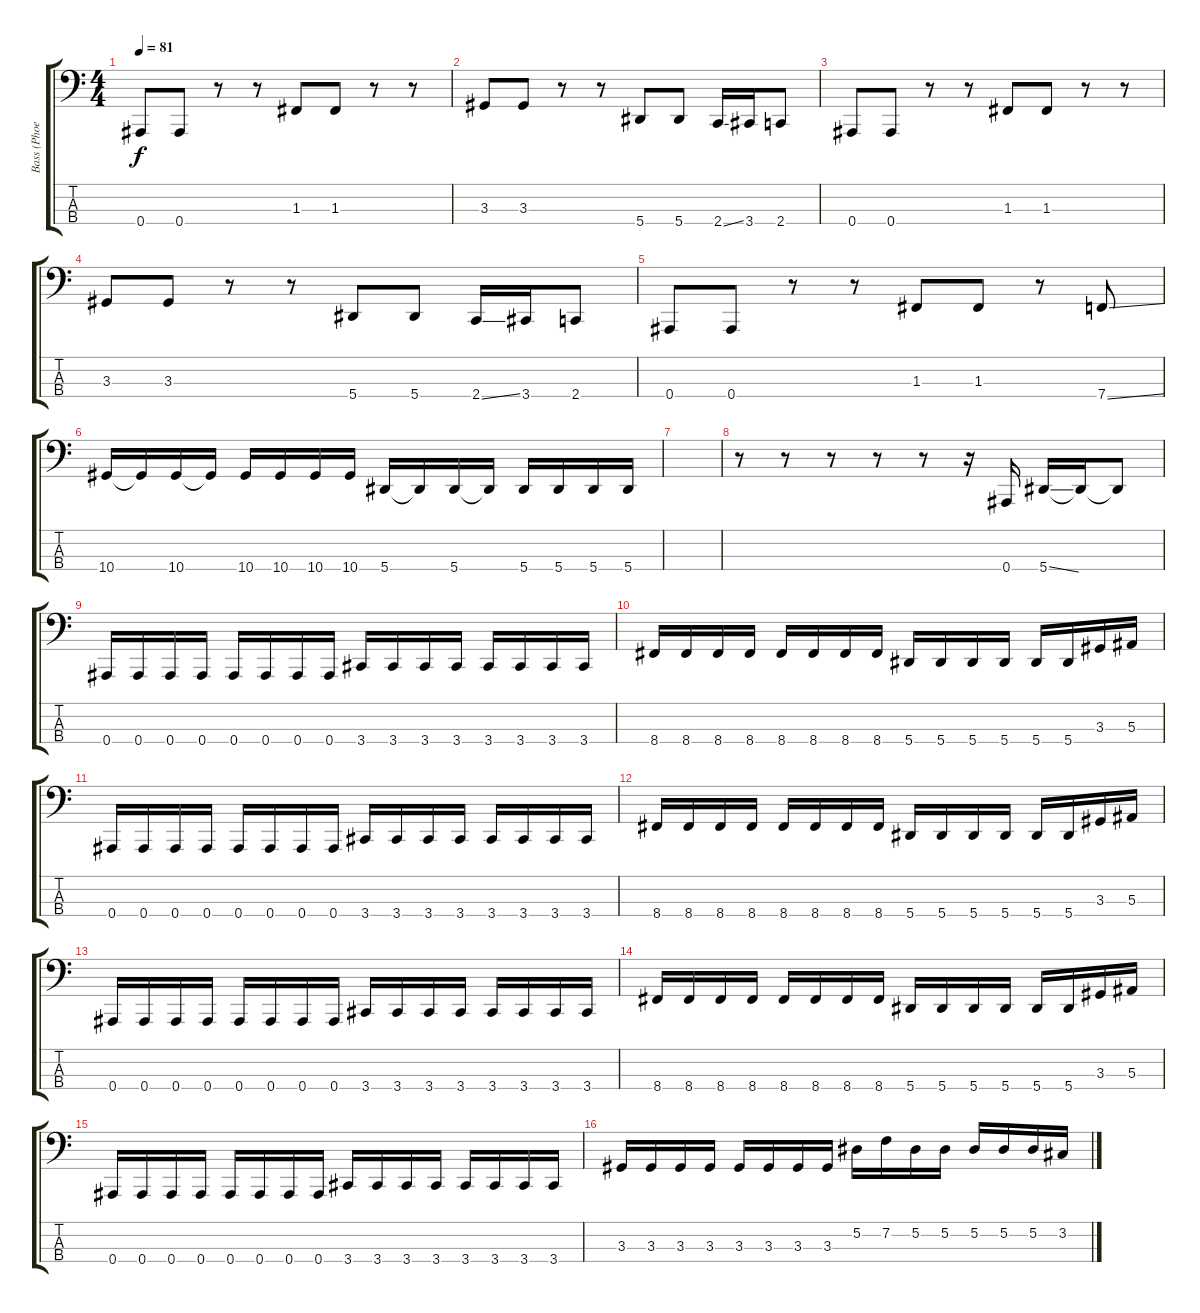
\track ("Bass (Phoenix)" "Bass (Phoe") {instrument electricbassfinger}
\staff {score tabs}
\tuning (Eb2 Bb1 F1 Bb0) {hide}
\ts (4 4)
\tempo 81
\clef f4
\ks c
0.4.8{dy f} 0.4.8 r.8 r.8 1.3.8 1.3.8 r.8 r.8 |
3.3.8 3.3.8 r.8 r.8 5.4.8 5.4.8 2.4{ss}.16 3.4.16 2.4.8 |
0.4.8 0.4.8 r.8 r.8 1.3.8 1.3.8 r.8 r.8 |
3.3.8 3.3.8 r.8 r.8 5.4.8 5.4.8 2.4{ss}.16 3.4.16 2.4.8 |
0.4.8 0.4.8 r.8 r.8 1.3.8 1.3.8 r.8 7.4{ss}.8 |
10.4.16 10.4{t}.16 10.4.16 10.4{t}.16 10.4.16 10.4.16 10.4.16 10.4.16 5.4.16 5.4{t}.16 5.4.16 5.4{t}.16 5.4.16 5.4.16 5.4.16 5.4.16 |
|
r.8 r.8 r.8 r.8 r.8 r.16 0.4.16 5.4{ss}.16 5.4{t}.16 5.4{t}.8 |
0.4.16 0.4.16 0.4.16 0.4.16 0.4.16 0.4.16 0.4.16 0.4.16 3.4.16 3.4.16 3.4.16 3.4.16 3.4.16 3.4.16 3.4.16 3.4.16 |
8.4.16 8.4.16 8.4.16 8.4.16 8.4.16 8.4.16 8.4.16 8.4.16 5.4.16 5.4.16 5.4.16 5.4.16 5.4.16 5.4.16 3.3.16 5.3.16 |
0.4.16 0.4.16 0.4.16 0.4.16 0.4.16 0.4.16 0.4.16 0.4.16 3.4.16 3.4.16 3.4.16 3.4.16 3.4.16 3.4.16 3.4.16 3.4.16 |
8.4.16 8.4.16 8.4.16 8.4.16 8.4.16 8.4.16 8.4.16 8.4.16 5.4.16 5.4.16 5.4.16 5.4.16 5.4.16 5.4.16 3.3.16 5.3.16 |
0.4.16 0.4.16 0.4.16 0.4.16 0.4.16 0.4.16 0.4.16 0.4.16 3.4.16 3.4.16 3.4.16 3.4.16 3.4.16 3.4.16 3.4.16 3.4.16 |
8.4.16 8.4.16 8.4.16 8.4.16 8.4.16 8.4.16 8.4.16 8.4.16 5.4.16 5.4.16 5.4.16 5.4.16 5.4.16 5.4.16 3.3.16 5.3.16 |
0.4.16 0.4.16 0.4.16 0.4.16 0.4.16 0.4.16 0.4.16 0.4.16 3.4.16 3.4.16 3.4.16 3.4.16 3.4.16 3.4.16 3.4.16 3.4.16 |
3.3.16 3.3.16 3.3.16 3.3.16 3.3.16 3.3.16 3.3.16 3.3.16 5.2.16 7.2.16 5.2.16 5.2.16 5.2.16 5.2.16 5.2.16 3.2.16
